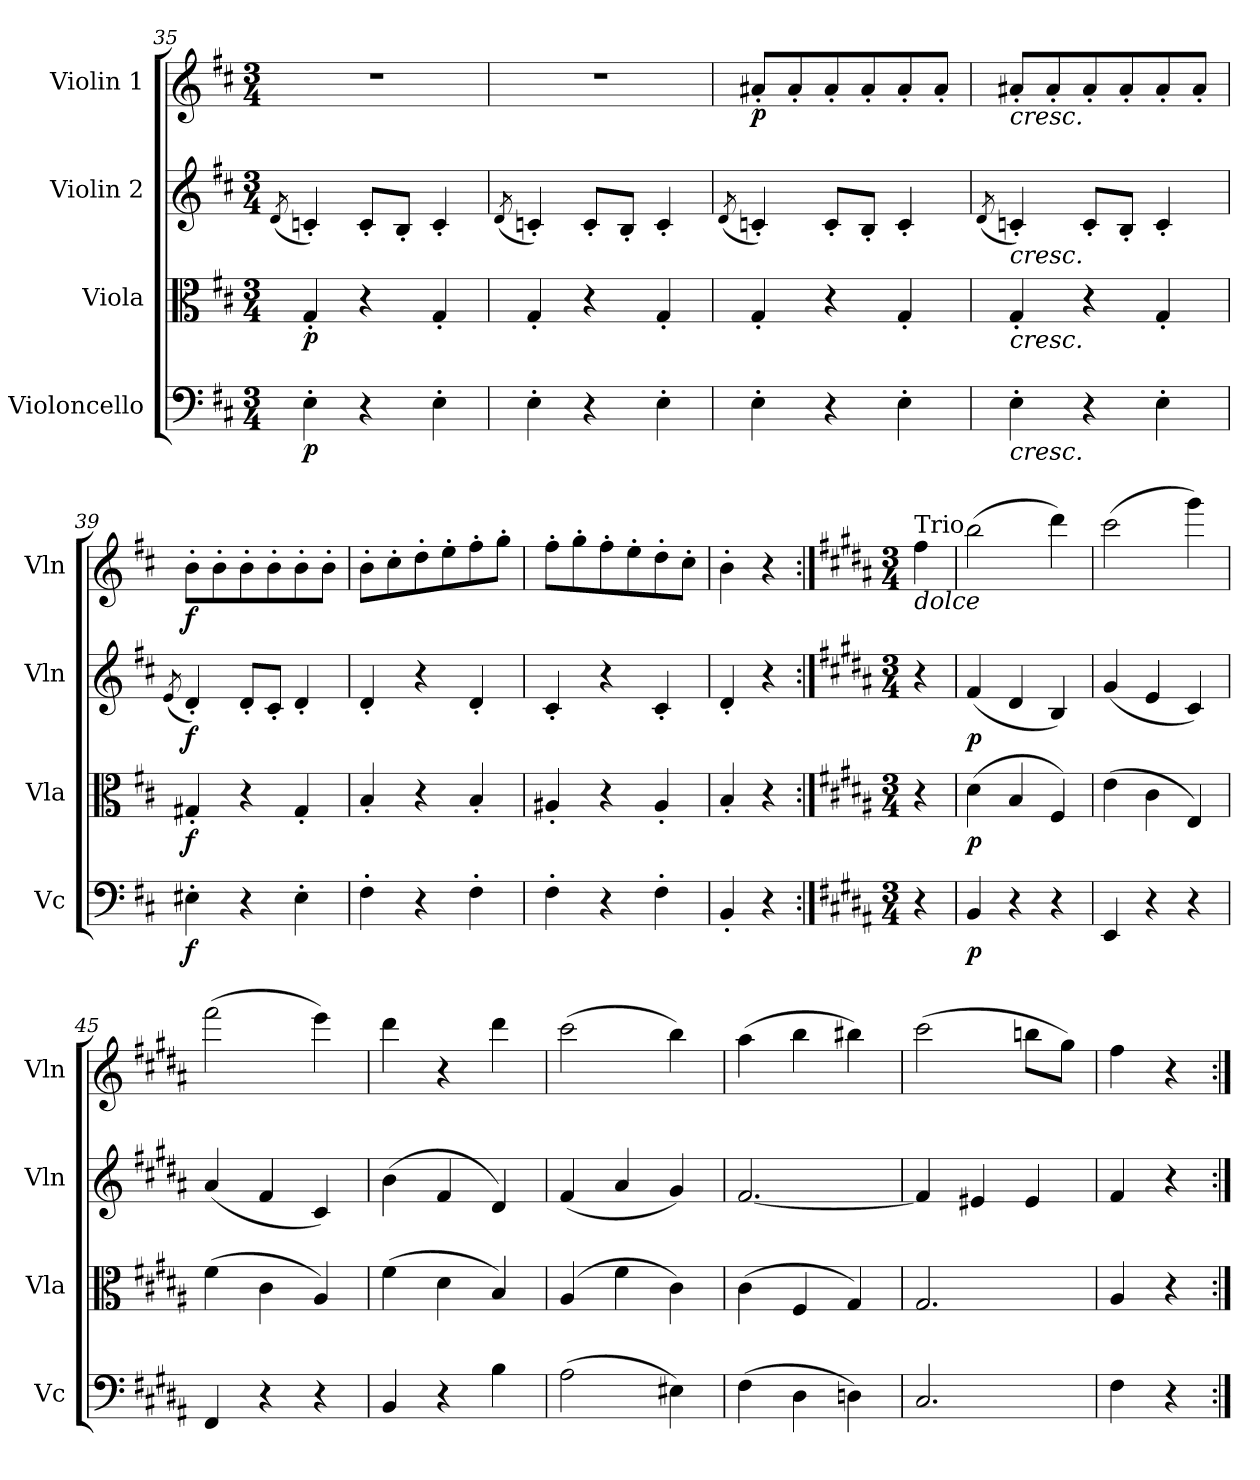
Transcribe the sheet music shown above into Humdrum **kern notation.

**kern	**dynam	**kern	**dynam	**kern	**dynam	**kern	**dynam
*part4	*part4	*part3	*part3	*part2	*part2	*part1	*part1
*staff4	*staff4	*staff3	*staff3	*staff2	*staff2	*staff1	*staff1
*I"Violoncello	*	*I"Viola	*	*I"Violin 2	*	*I"Violin 1	*
*I'Vc	*	*I'Vla	*	*I'Vln	*	*I'Vln	*
*clefF4	*	*clefC3	*	*clefG2	*	*clefG2	*
*k[f#c#]	*	*k[f#c#]	*	*k[f#c#]	*	*k[f#c#]	*
*M3/4	*	*M3/4	*	*M3/4	*	*M3/4	*
=35	=35	=35	=35	=35	=35	=35	=35
.	.	.	.	(8qd/	.	.	.
!	!LO:DY:b	!	!LO:DY:b	!	!	!	!
4E'\	p	4G'/	p	4cn'/)	.	2.r	.
4r	.	4r	.	8c'/L	.	.	.
.	.	.	.	8B'/J	.	.	.
4E'\	.	4G'/	.	4c'/	.	.	.
!!LO:LB:g=z
=36	=36	=36	=36	=36	=36	=36	=36
.	.	.	.	(8qd/	.	.	.
4E'\	.	4G'/	.	4cn'/)	.	2.r	.
4r	.	4r	.	8c'/L	.	.	.
.	.	.	.	8B'/J	.	.	.
4E'\	.	4G'/	.	4c'/	.	.	.
=37	=37	=37	=37	=37	=37	=37	=37
.	.	.	.	(8qd/	.	.	.
!	!	!	!	!	!	!	!LO:DY:b
4E'\	.	4G'/	.	4cn'/)	.	8a#X'/L	p
.	.	.	.	.	.	8a#'/	.
4r	.	4r	.	8c'/L	.	8a#'/	.
.	.	.	.	8B'/J	.	8a#'/	.
4E'\	.	4G'/	.	4c'/	.	8a#'/	.
.	.	.	.	.	.	8a#'/J	.
=38	=38	=38	=38	=38	=38	=38	=38
.	.	.	.	(8qd/	.	.	.
!	!	!	!	!	!	!LO:TX:b:i:t=cresc.	!
!	!	!	!	!LO:TX:b:i:t=cresc.	!	!	!
!	!	!LO:TX:b:i:t=cresc.	!	!	!	!	!
!LO:TX:b:i:t=cresc.	!	!	!	!	!	!	!
4E'\	.	4G'/	.	4cn'/)	.	8a#X'/L	.
.	.	.	.	.	.	8a#'/	.
4r	.	4r	.	8c'/L	.	8a#'/	.
.	.	.	.	8B'/J	.	8a#'/	.
4E'\	.	4G'/	.	4c'/	.	8a#'/	.
.	.	.	.	.	.	8a#'/J	.
=39	=39	=39	=39	=39	=39	=39	=39
.	.	.	.	(8qe/	.	.	.
!	!LO:DY:b	!	!LO:DY:b	!	!LO:DY:b	!	!LO:DY:b
4E#X'\	f	4G#X'/	f	4d'/)	f	8b'\L	f
.	.	.	.	.	.	8b'\	.
4r	.	4r	.	8d'/L	.	8b'\	.
.	.	.	.	8c#'/J	.	8b'\	.
4E#'\	.	4G#'/	.	4d'/	.	8b'\	.
.	.	.	.	.	.	8b'\J	.
=40	=40	=40	=40	=40	=40	=40	=40
4F#'\	.	4B'/	.	4d'/	.	8b'\L	.
.	.	.	.	.	.	8cc#'\	.
4r	.	4r	.	4r	.	8dd'\	.
.	.	.	.	.	.	8ee'\	.
4F#'\	.	4B'/	.	4d'/	.	8ff#'\	.
.	.	.	.	.	.	8gg'\J	.
=41	=41	=41	=41	=41	=41	=41	=41
4F#'\	.	4A#X'/	.	4c#'/	.	8ff#'\L	.
.	.	.	.	.	.	8gg'\	.
4r	.	4r	.	4r	.	8ff#'\	.
.	.	.	.	.	.	8ee'\	.
4F#'\	.	4A#'/	.	4c#'/	.	8dd'\	.
.	.	.	.	.	.	8cc#'\J	.
!!LO:LB:g=z
=41X2	=41X2	=41X2	=41X2	=41X2	=41X2	=41X2	=41X2
4BB'/	.	4B'/	.	4d'/	.	4b'\	.
4r	.	4r	.	4r	.	4r	.
!!LO:LB:g=z
=42:|!	=42:|!	=42:|!	=42:|!	=42:|!	=42:|!	=42:|!	=42:|!
*k[f#c#g#d#a#]	*	*k[f#c#g#d#a#]	*	*k[f#c#g#d#a#]	*	*k[f#c#g#d#a#]	*
*M3/4	*	*M3/4	*	*M3/4	*	*M3/4	*
!	!	!	!	!	!	!LO:TX:a:t=Trio	!
!	!	!	!	!	!	!LO:TX:b:i:t=dolce	!
4r	.	4r	.	4r	.	4ff#\	.
=43	=43	=43	=43	=43	=43	=43	=43
!	!LO:DY:b	!	!LO:DY:b	!	!LO:DY:b	!	!
4BB/	p	(4d#\	p	(4f#/	p	(2bb\	.
4r	.	4B/	.	4d#/	.	.	.
4r	.	4F#/)	.	4B/)	.	4ddd#\)	.
=44	=44	=44	=44	=44	=44	=44	=44
4EE/	.	(4e\	.	(4g#/	.	(2ccc#\	.
4r	.	4c#\	.	4e/	.	.	.
4r	.	4E/)	.	4c#/)	.	4ggg#\)	.
=45	=45	=45	=45	=45	=45	=45	=45
4FF#/	.	(4f#\	.	(4a#/	.	(2fff#\	.
4r	.	4c#\	.	4f#/	.	.	.
4r	.	4A#/)	.	4c#/)	.	4eee\)	.
=46	=46	=46	=46	=46	=46	=46	=46
4BB/	.	(4f#\	.	(4b\	.	4ddd#\	.
4r	.	4d#\	.	4f#/	.	4r	.
4B\	.	4B/)	.	4d#/)	.	4ddd#\	.
=47	=47	=47	=47	=47	=47	=47	=47
(2A#\	.	(4A#/	.	(4f#/	.	(2ccc#\	.
.	.	4f#\	.	4a#/	.	.	.
4E#X\)	.	4c#\)	.	4g#/)	.	4bb\)	.
=48	=48	=48	=48	=48	=48	=48	=48
(4F#\	.	(4c#\	.	[2.f#/	.	(4aa#\	.
4D#\	.	4F#/	.	.	.	4bb\	.
4Dn\)	.	4G#/)	.	.	.	4bb#X\)	.
=49	=49	=49	=49	=49	=49	=49	=49
2.C#/	.	2.G#/	.	4f#/]	.	(2ccc#\	.
.	.	.	.	4e#X/	.	.	.
.	.	.	.	4e#/	.	8bbn\L	.
.	.	.	.	.	.	8gg#\J)	.
=49X3	=49X3	=49X3	=49X3	=49X3	=49X3	=49X3	=49X3
4F#\	.	4A#/	.	4f#/	.	4ff#\	.
4r	.	4r	.	4r	.	4r	.
=:|!	=:|!	=:|!	=:|!	=:|!	=:|!	=:|!	=:|!
*-	*-	*-	*-	*-	*-	*-	*-
